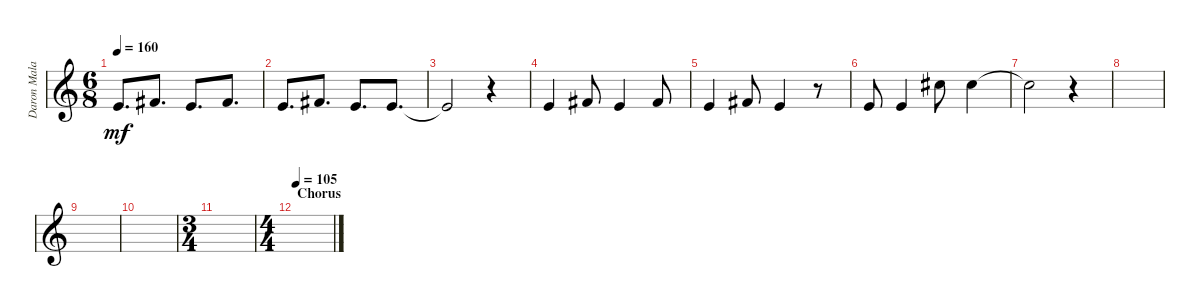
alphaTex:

\track ("Daron Malakian (V)" "Daron Mala") {instrument oboe}
\staff {score}
\tuning (E4 B3 G3 D3 A2 E2 B1) {hide}
\ts (6 8)
\tempo 160
\clef g2
\ks c
0.1.8{d dy mf} 2.1.8{d} 0.1.8{d} 2.1.8{d} |
0.1.8{d} 2.1.8{d} 0.1.8{d} 0.1.8{d} |
0.1{t}.2 r.4 |
0.1.4 2.1.8 0.1.4 2.1.8 |
0.1.4 2.1.8 0.1.4 r.8 |
0.1.8 0.1.4 9.1.8 9.1.4 |
9.1{t}.2 r.4 |
|
|
|
\ts (3 4)
|
\ts (4 4)
\section ("" "Chorus")
\tempo 105
